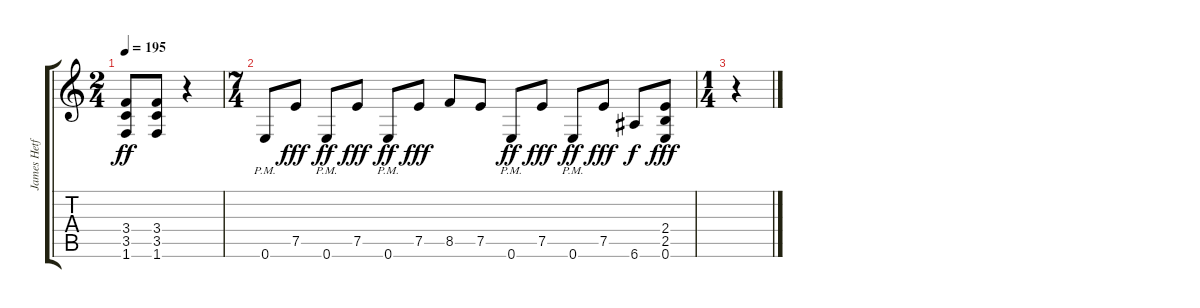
\track ("James Hetfield (Guitar I)" "James Hetf") {instrument distortionguitar}
\staff {score tabs}
\tuning (E4 B3 G3 D3 A2 E2) {hide}
\ts (2 4)
\tempo 195
\clef g2
\ks c
(3.4 3.5 1.6).8{dy ff} (3.4 3.5 1.6).8 r.4 |
\ts (7 4)
0.6{pm}.8 7.5.8{dy fff} 0.6{pm}.8{dy ff} 7.5.8{dy fff} 0.6{pm}.8{dy ff} 7.5.8{dy fff} 8.5.8 7.5.8 0.6{pm}.8{dy ff} 7.5.8{dy fff} 0.6{pm}.8{dy ff} 7.5.8{dy fff} 6.6.8{dy f} (2.4 2.5 0.6).8{dy fff} |
\ts (1 4)
r.4
